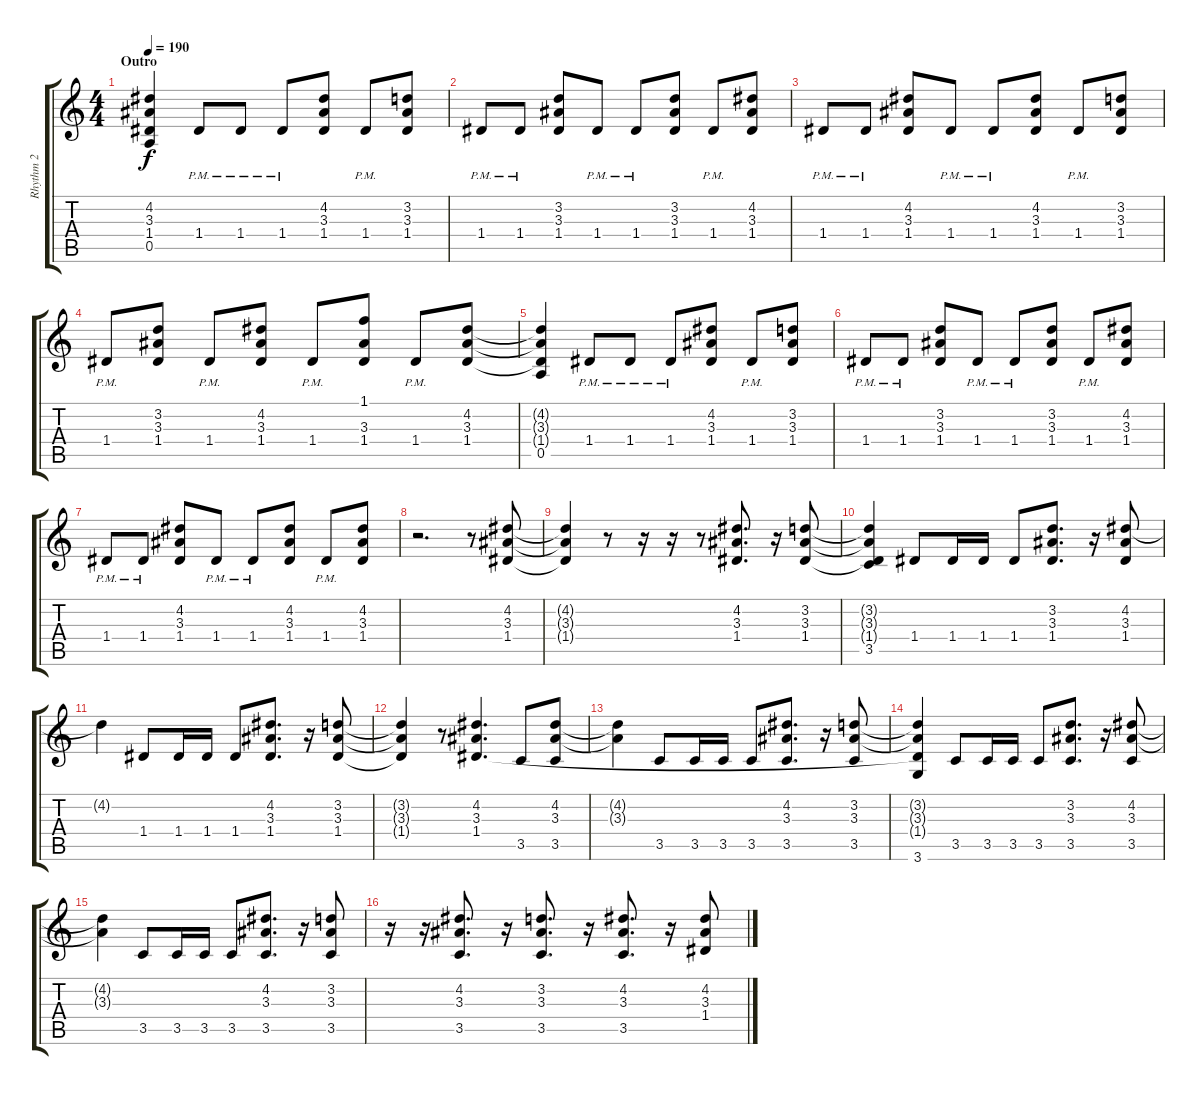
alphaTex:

\track ("Rhythm 2" "Rhythm 2") {instrument overdrivenguitar}
\staff {score tabs}
\tuning (E4 B3 G3 D3 A2 E2) {hide}
\ts (4 4)
\section ("" "Outro")
\tempo 190
\clef g2
\ks c
(4.2{t} 3.3{t} 1.4{t} 0.5{t}).4{dy f} 1.4{pm}.8 1.4{pm}.8 1.4{pm}.8 (4.2 3.3 1.4).8 1.4{pm}.8 (3.2 3.3 1.4).8 |
1.4{pm}.8 1.4{pm}.8 (3.2 3.3 1.4).8 1.4{pm}.8 1.4{pm}.8 (3.2 3.3 1.4).8 1.4{pm}.8 (4.2 3.3 1.4).8 |
1.4{pm}.8 1.4{pm}.8 (4.2 3.3 1.4).8 1.4{pm}.8 1.4{pm}.8 (4.2 3.3 1.4).8 1.4{pm}.8 (3.2 3.3 1.4).8 |
1.4{pm}.8 (3.2 3.3 1.4).8 1.4{pm}.8 (4.2 3.3 1.4).8 1.4{pm}.8 (1.1 3.3 1.4).8 1.4{pm}.8 (4.2 3.3 1.4).8 |
(4.2{t} 3.3{t} 1.4{t} 0.5).4 1.4{pm}.8 1.4{pm}.8 1.4{pm}.8 (4.2 3.3 1.4).8 1.4{pm}.8 (3.2 3.3 1.4).8 |
1.4{pm}.8 1.4{pm}.8 (3.2 3.3 1.4).8 1.4{pm}.8 1.4{pm}.8 (3.2 3.3 1.4).8 1.4{pm}.8 (4.2 3.3 1.4).8 |
1.4{pm}.8 1.4{pm}.8 (4.2 3.3 1.4).8 1.4{pm}.8 1.4{pm}.8 (4.2 3.3 1.4).8 1.4{pm}.8 (4.2 3.3 1.4).8 |
r.2{d} r.8 (4.2 3.3 1.4).8 |
(4.2{t} 3.3{t} 1.4{t}).4 r.8 r.16 r.16 r.8 (4.2 3.3 1.4).8{d} r.16 (3.2 3.3 1.4).8 |
(3.2{t} 3.3{t} 1.4{t} 3.5).4 1.4.8 1.4.16 1.4.16 1.4.8 (3.2 3.3 1.4).8{d} r.16 (4.2 3.3 1.4).8 |
4.2{t}.4 1.4.8 1.4.16 1.4.16 1.4.8 (4.2 3.3 1.4).8{d} r.16 (3.2 3.3 1.4).8 |
(3.2{t} 3.3{t} 1.4{t}).4 r.8 (4.2 3.3 1.4).4{d} 3.5.8 (4.2 3.3 3.5).8 |
(4.2{t} 3.3{t}).4 3.5.8 3.5.16 3.5.16 3.5.8 (4.2 3.3 3.5).8{d} r.16 (3.2 3.3 3.5).8 |
(3.2{t} 3.3{t} 1.4{t} 3.6).4 3.5.8 3.5.16 3.5.16 3.5.8 (3.2 3.3 3.5).8{d} r.16 (4.2 3.3 3.5).8 |
(4.2{t} 3.3{t}).4 3.5.8 3.5.16 3.5.16 3.5.8 (4.2 3.3 3.5).8{d} r.16 (3.2 3.3 3.5).8 |
r.16 r.16 (4.2 3.3 3.5).8{d} r.16 (3.2 3.3 3.5).8{d} r.16 (4.2 3.3 3.5).8{d} r.16 (4.2 3.3 1.4).8
